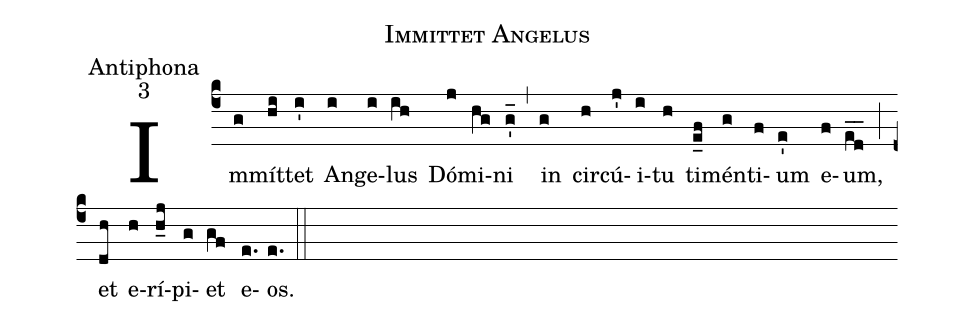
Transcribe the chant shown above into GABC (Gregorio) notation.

name:Immittet Angelus;
office-part:Antiphona;
mode:3;
%%
(c4) Im(g)mít(hi)tet(i') An(i)ge(i)lus(ih) Dó(j)mi(hg)ni(g'_) (,) in(g) cir(h)cú(j')i(i)tu(h) ti(e_f)mén(g)ti(f)um(e') e(f)um,(ed__) (;) et(dh) e(h)rí(h_j)pi(g)et(gf) e(e.)os.(e.) (::)
